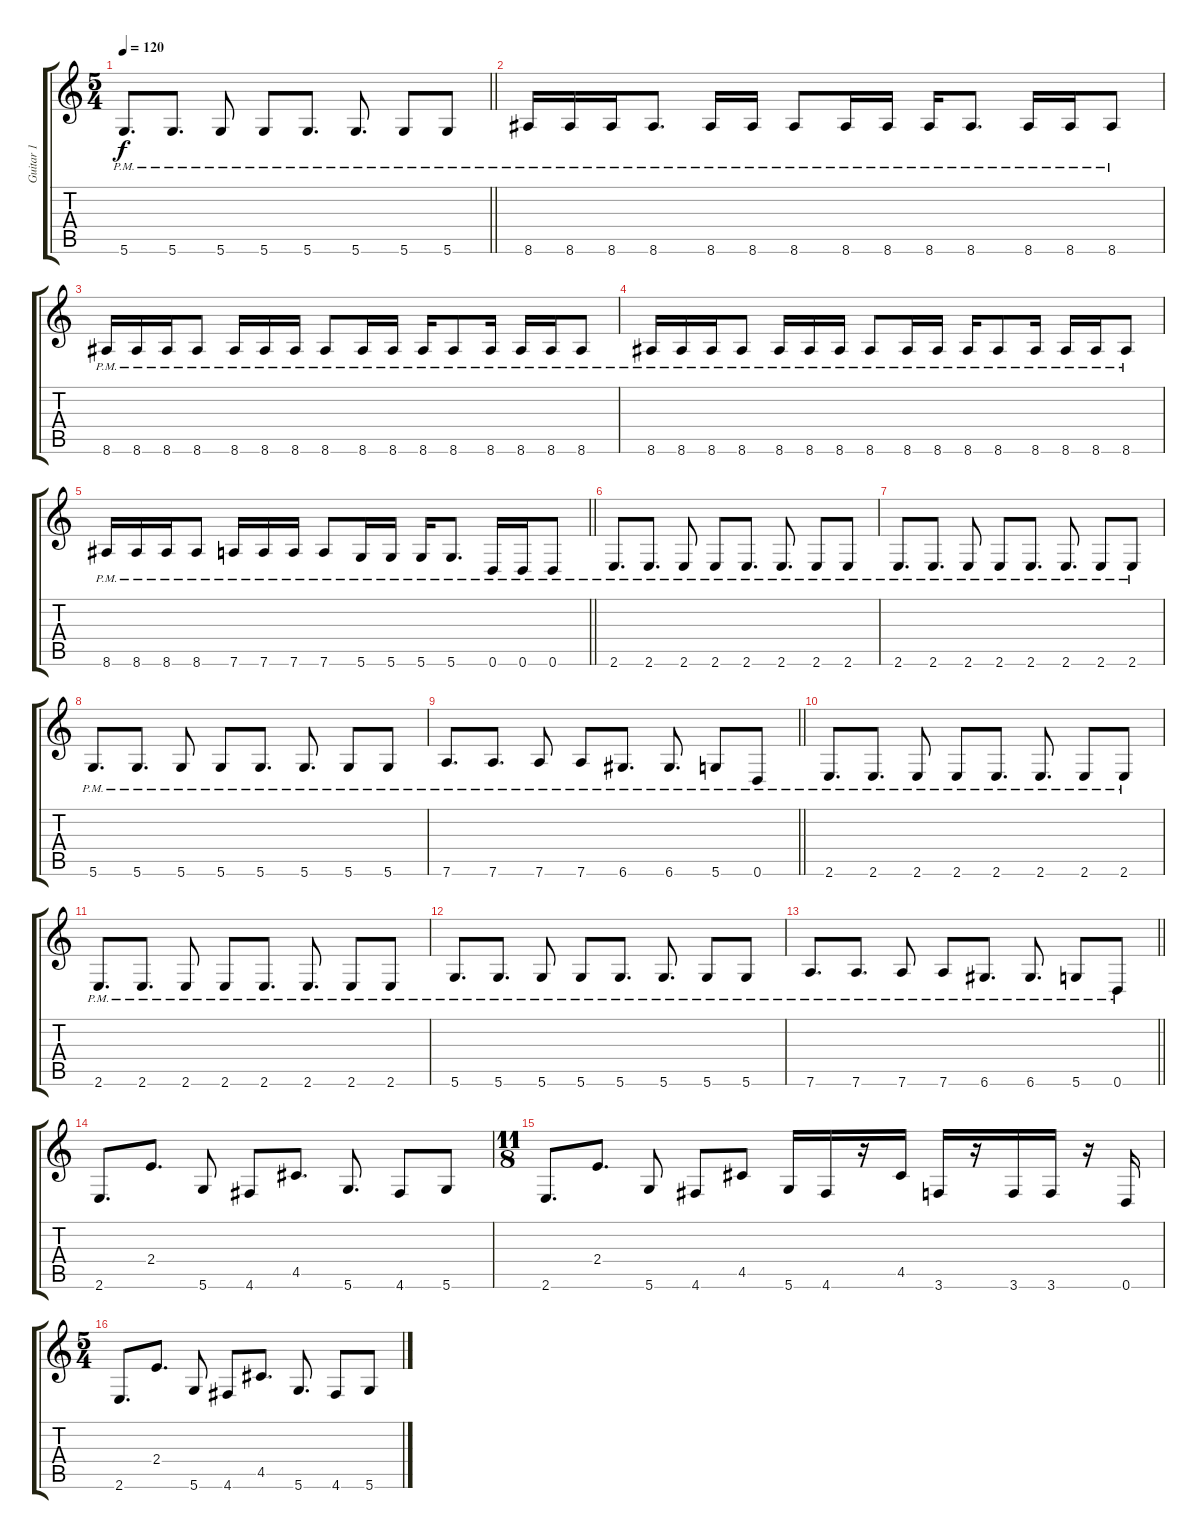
\track ("Guitar 1" "Guitar 1") {instrument distortionguitar}
\staff {score tabs}
\tuning (E4 B3 G3 D3 A2 D2) {hide}
\ts (5 4)
\tempo 120
\clef g2
\barLineRight lightlight
\ks c
5.6{pm}.8{d dy f} 5.6{pm}.8{d} 5.6{pm}.8 5.6{pm}.8 5.6{pm}.8{d} 5.6{pm}.8{d} 5.6{pm}.8 5.6{pm}.8 |
\section ("" "")
8.6{pm}.16 8.6{pm}.16 8.6{pm}.16 8.6{pm}.8{d} 8.6{pm}.16 8.6{pm}.16 8.6{pm}.8 8.6{pm}.16 8.6{pm}.16 8.6{pm}.16 8.6{pm}.8{d} 8.6{pm}.16 8.6{pm}.16 8.6{pm}.8 |
8.6{pm}.16 8.6{pm}.16 8.6{pm}.16 8.6{pm}.8 8.6{pm}.16 8.6{pm}.16 8.6{pm}.16 8.6{pm}.8 8.6{pm}.16 8.6{pm}.16 8.6{pm}.16 8.6{pm}.8 8.6{pm}.16 8.6{pm}.16 8.6{pm}.16 8.6{pm}.8 |
8.6{pm}.16 8.6{pm}.16 8.6{pm}.16 8.6{pm}.8 8.6{pm}.16 8.6{pm}.16 8.6{pm}.16 8.6{pm}.8 8.6{pm}.16 8.6{pm}.16 8.6{pm}.16 8.6{pm}.8 8.6{pm}.16 8.6{pm}.16 8.6{pm}.16 8.6{pm}.8 |
\barLineRight lightlight
8.6{pm}.16 8.6{pm}.16 8.6{pm}.16 8.6{pm}.8 7.6{pm}.16 7.6{pm}.16 7.6{pm}.16 7.6{pm}.8 5.6{pm}.16 5.6{pm}.16 5.6{pm}.16 5.6{pm}.8{d} 0.6{pm}.16 0.6{pm}.16 0.6{pm}.8 |
\section ("" "")
2.6{pm}.8{d} 2.6{pm}.8{d} 2.6{pm}.8 2.6{pm}.8 2.6{pm}.8{d} 2.6{pm}.8{d} 2.6{pm}.8 2.6{pm}.8 |
2.6{pm}.8{d} 2.6{pm}.8{d} 2.6{pm}.8 2.6{pm}.8 2.6{pm}.8{d} 2.6{pm}.8{d} 2.6{pm}.8 2.6{pm}.8 |
5.6{pm}.8{d} 5.6{pm}.8{d} 5.6{pm}.8 5.6{pm}.8 5.6{pm}.8{d} 5.6{pm}.8{d} 5.6{pm}.8 5.6{pm}.8 |
\barLineRight lightlight
7.6{pm}.8{d} 7.6{pm}.8{d} 7.6{pm}.8 7.6{pm}.8 6.6{pm}.8{d} 6.6{pm}.8{d} 5.6{pm}.8 0.6{pm}.8 |
2.6{pm}.8{d} 2.6{pm}.8{d} 2.6{pm}.8 2.6{pm}.8 2.6{pm}.8{d} 2.6{pm}.8{d} 2.6{pm}.8 2.6{pm}.8 |
2.6{pm}.8{d} 2.6{pm}.8{d} 2.6{pm}.8 2.6{pm}.8 2.6{pm}.8{d} 2.6{pm}.8{d} 2.6{pm}.8 2.6{pm}.8 |
5.6{pm}.8{d} 5.6{pm}.8{d} 5.6{pm}.8 5.6{pm}.8 5.6{pm}.8{d} 5.6{pm}.8{d} 5.6{pm}.8 5.6{pm}.8 |
\barLineRight lightlight
7.6{pm}.8{d} 7.6{pm}.8{d} 7.6{pm}.8 7.6{pm}.8 6.6{pm}.8{d} 6.6{pm}.8{d} 5.6{pm}.8 0.6{pm}.8 |
\section ("" "")
2.6.8{d} 2.4.8{d} 5.6.8 4.6.8 4.5.8{d} 5.6.8{d} 4.6.8 5.6.8 |
\ts (11 8)
2.6.8{d} 2.4.8{d} 5.6.8 4.6.8 4.5.8 5.6.16 4.6.16 r.16 4.5.16 3.6.16 r.16 3.6.16 3.6.16 r.16 0.6.16 |
\ts (5 4)
2.6.8{d} 2.4.8{d} 5.6.8 4.6.8 4.5.8{d} 5.6.8{d} 4.6.8 5.6.8
